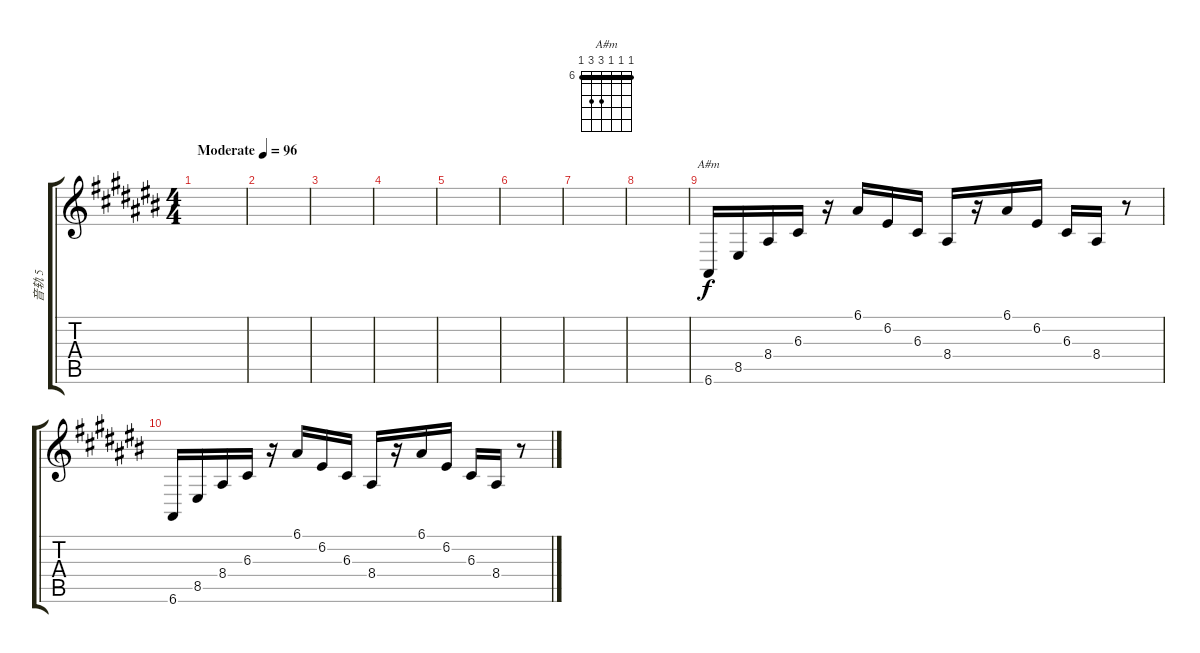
\track ("音轨 5" "音轨 5") {instrument clavinet}
\staff {score tabs}
\tuning (E4 B3 G3 D3 A2 E2) {hide}
\chord ("A#m" 6 6 6 8 8 6) {firstfret 6 barre 6}
\ts (4 4)
\tempo (96 "Moderate")
\clef g2
\ks c#
|
|
|
|
|
|
|
|
6.6.16{ch "A#m"} 8.5.16 8.4.16 6.3.16 r.16 6.1.16 6.2.16 6.3.16 8.4.16 r.16 6.1.16 6.2.16 6.3.16 8.4.16 r.8 |
6.6.16 8.5.16 8.4.16 6.3.16 r.16 6.1.16 6.2.16 6.3.16 8.4.16 r.16 6.1.16 6.2.16 6.3.16 8.4.16 r.8
